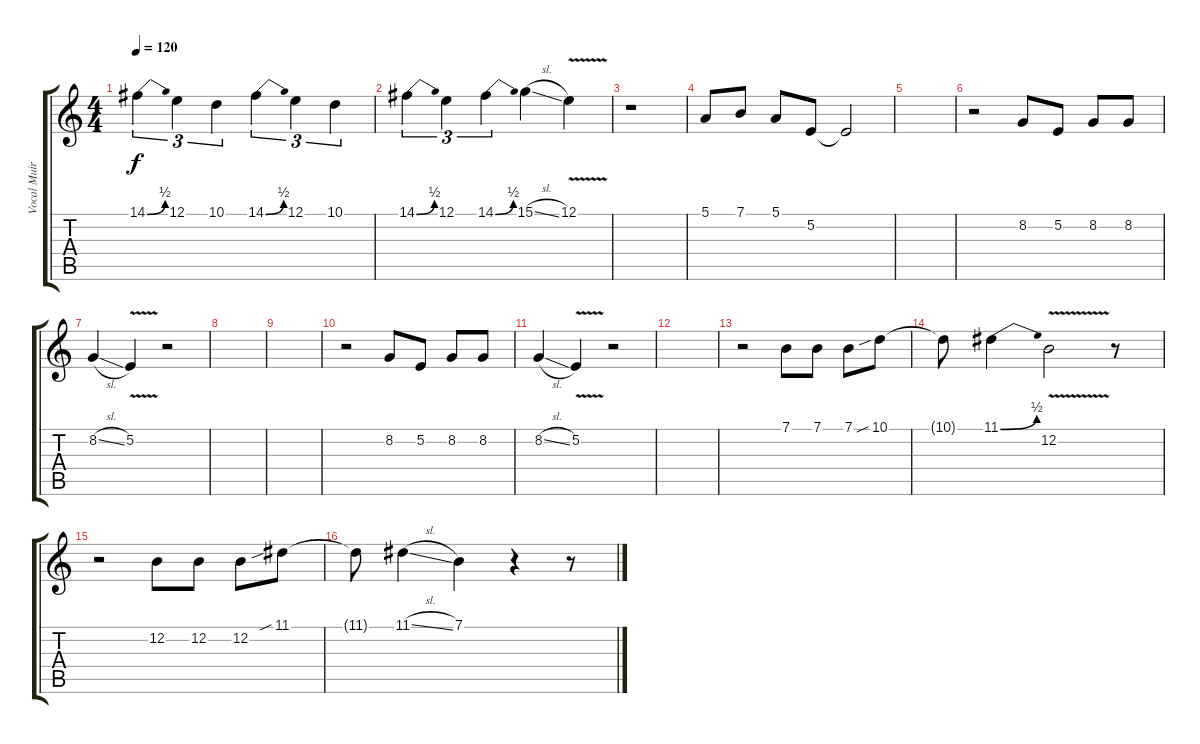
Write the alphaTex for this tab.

\track ("Vocal Muir high" "Vocal Muir") {instrument lead1square}
\staff {score tabs}
\tuning (E4 B3 G3 D3 A2 E2) {hide}
\ts (4 4)
\tempo 120
\clef g2
\ks c
14.1{be (bend 0 0 60 2)}.4{tu (3 2) dy f} 12.1.4{tu (3 2)} 10.1.4{tu (3 2)} 14.1{be (bend 0 0 60 2)}.4{tu (3 2)} 12.1.4{tu (3 2)} 10.1.4{tu (3 2)} |
14.1{be (bend 0 0 60 2)}.4{tu (3 2)} 12.1.4{tu (3 2)} 14.1{be (bend 0 0 60 2)}.4{tu (3 2)} 15.1{sl}.4 12.1{v}.4 |
r.1 |
5.1.8 7.1.8 5.1.8 5.2.8 5.2{t}.2 |
|
r.2 8.2.8 5.2.8 8.2.8 8.2.8 |
8.2{sl}.4 5.2{v}.4 r.2 |
|
|
r.2 8.2.8 5.2.8 8.2.8 8.2.8 |
8.2{sl}.4 5.2{v}.4 r.2 |
|
r.2 7.1.8 7.1.8 7.1.8 10.1{sib}.8 |
10.1{t}.8 11.1{be (bend 0 0 60 2)}.4 12.2{v}.2 r.8 |
r.2 12.2.8 12.2.8 12.2.8 11.1{sib}.8 |
11.1{t}.8 11.1{sl}.4 7.1.4 r.4 r.8
